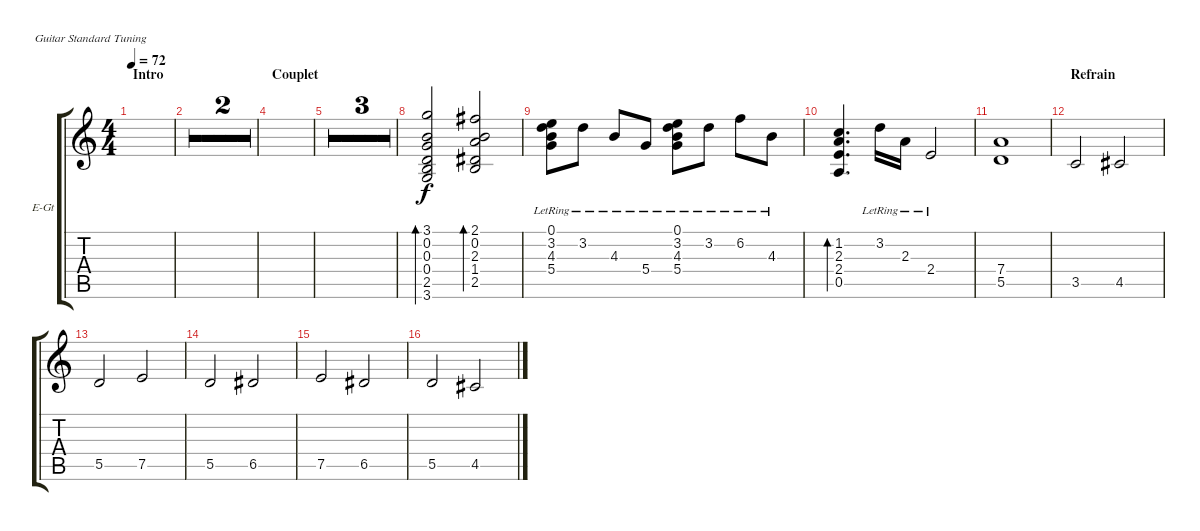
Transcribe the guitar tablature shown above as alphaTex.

\bracketExtendMode groupsimilarinstruments
\firstSystemTrackNameOrientation horizontal
\otherSystemsTrackNameOrientation horizontal
\track ("Brian May" "E-Gt") {multiBarRest instrument electricguitarclean}
\staff {score tabs}
\tuning (E4 B3 G3 D3 A2 E2)
\ts (4 4)
\section ("" "Intro")
\tempo 72
\clef g2
\ks c
|
|
|
\section ("" "Couplet")
|
|
|
|
(3.1 0.2 0.3 0.4 2.5 3.6).2{bd 110} (2.1 0.2 2.3 1.4 2.5).2{bd 110} |
(3.2{lr} 4.3{lr} 5.4{lr} 0.1{lr}).8 3.2{lr}.8 4.3{lr}.8 5.4{lr}.8 (3.2{lr} 5.4{lr} 4.3{lr} 0.1{lr}).8 3.2{lr}.8 6.2{lr}.8 4.3{lr}.8 |
(1.2 2.3 2.4 0.5).4{d bd 108} 3.2{lr}.16 2.3{lr}.16 2.4{lr}.2 |
(5.5 7.4).1 |
\section ("" "Refrain")
3.5.2 4.5.2 |
5.5.2 7.5.2 |
5.5.2 6.5.2 |
7.5.2 6.5.2 |
5.5.2 4.5.2
